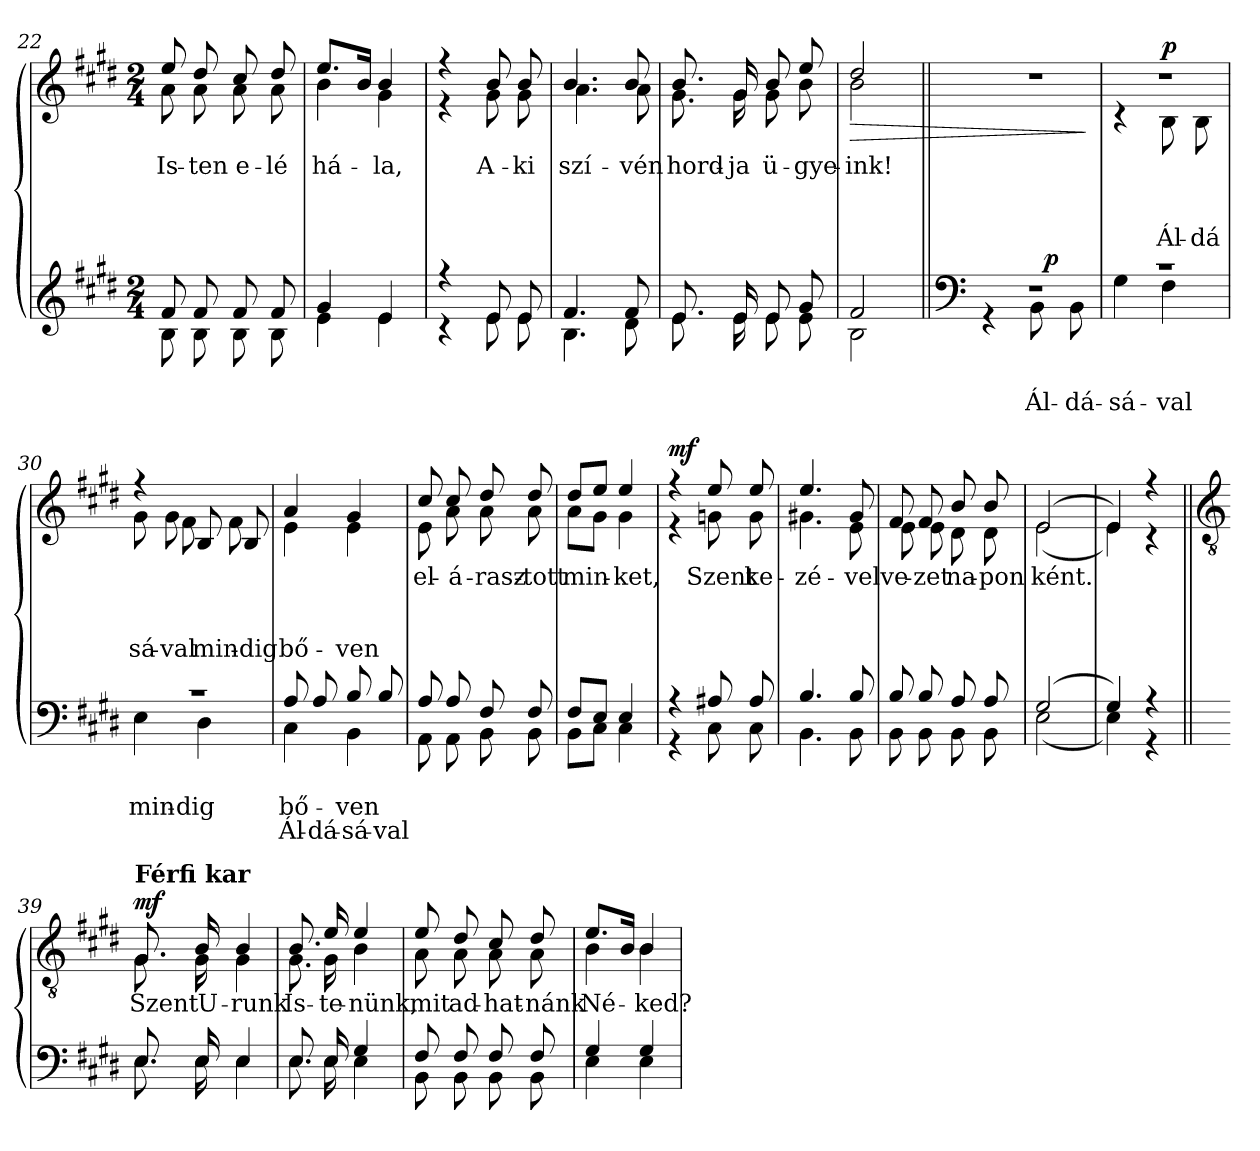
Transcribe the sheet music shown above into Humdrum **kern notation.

**kern	**text	**text	**text	**dynam	**kern	**text	**text	**text	**text	**dynam
*part2	*part2	*part2	*part2	*part2	*part1	*part1	*part1	*part1	*part1	*part1
*staff2	*staff2	*staff2	*staff2	*staff2	*staff1	*staff1	*staff1	*staff1	*staff1	*staff1
*clefG2	*	*	*	*	*clefG2	*	*	*	*	*
*k[f#c#g#d#]	*	*	*	*	*k[f#c#g#d#]	*	*	*	*	*
*c#:	*	*	*	*	*c#:	*	*	*	*	*
*M2/4	*	*	*	*	*M2/4	*	*	*	*	*
=22	=22	=22	=22	=22	=22	=22	=22	=22	=22	=22
*^	*	*	*	*	*^	*	*	*	*	*
!	!	!	!	!	!	!	!	!LO:LY:b	!	!	!	!
8f#/	8B\	.	.	.	.	8ee/	8a\	Is-	.	.	.	.
!	!	!	!	!	!	!	!	!LO:LY:b	!	!	!	!
8f#/	8B\	.	.	.	.	8dd#/	8a\	-ten	.	.	.	.
!	!	!	!	!	!	!	!	!LO:LY:b	!	!	!	!
8f#/	8B\	.	.	.	.	8cc#/	8a\	e-	.	.	.	.
!	!	!	!	!	!	!	!	!LO:LY:b	!	!	!	!
8f#/	8B\	.	.	.	.	8dd#/	8a\	-lé	.	.	.	.
!!LO:PB:g=z	!!
=23	=23	=23	=23	=23	=23	=23	=23	=23	=23	=23	=23	=23
!	!	!	!	!	!	!	!	!LO:LY:b	!	!	!	!
4g#/	4e\	.	.	.	.	8.ee/L	4b\	há-	.	.	.	.
.	.	.	.	.	.	16b/Jk	.	.	.	.	.	.
!	!	!	!	!	!	!	!	!LO:LY:b	!	!	!	!
4e/	4e\	.	.	.	.	4b/	4g#\	-la,	.	.	.	.
=24	=24	=24	=24	=24	=24	=24	=24	=24	=24	=24	=24	=24
4r	4r	.	.	.	.	4r	4r	.	.	.	.	.
!	!	!	!	!	!	!	!	!LO:LY:b	!	!	!	!
8e/	8e\	.	.	.	.	8b/	8g#\	A-	.	.	.	.
!	!	!	!	!	!	!	!	!LO:LY:b	!	!	!	!
8e/	8e\	.	.	.	.	8b/	8g#\	-ki	.	.	.	.
=25	=25	=25	=25	=25	=25	=25	=25	=25	=25	=25	=25	=25
!	!	!	!	!	!	!	!	!LO:LY:b	!	!	!	!
4.f#/	4.B\	.	.	.	.	4.b/	4.a\	szí-	.	.	.	.
!	!	!	!	!	!	!	!	!LO:LY:b	!	!	!	!
8f#/	8d#\	.	.	.	.	8b/	8a\	-vén	.	.	.	.
=26	=26	=26	=26	=26	=26	=26	=26	=26	=26	=26	=26	=26
!	!	!	!	!	!	!	!	!LO:LY:b	!	!	!	!
8.e/	8.e\	.	.	.	.	8.b/	8.g#\	hord-	.	.	.	.
!	!	!	!	!	!	!	!	!LO:LY:b	!	!	!	!
16e/	16e\	.	.	.	.	16g#/	16g#\	-ja	.	.	.	.
!	!	!	!	!	!	!	!	!LO:LY:b	!	!	!	!
8e/	8e\	.	.	.	.	8b/	8g#\	ü-	.	.	.	.
!	!	!	!	!	!	!	!	!LO:LY:b	!	!	!	!
8g#/	8e\	.	.	.	.	8ee/	8b\	-gye-	.	.	.	.
=27	=27	=27	=27	=27	=27	=27	=27	=27	=27	=27	=27	=27
!	!	!	!	!	!	!	!	!LO:LY:b	!	!	!	!LO:HP:b
2f#/	2B\	.	.	.	.	2dd#/	2b\	-ink!	.	.	.	>
*v	*v	*	*	*	*	*	*	*	*	*	*	*
*	*	*	*	*	*v	*v	*	*	*	*	*
=28||	=28||	=28||	=28||	=28||	=28||	=28||	=28||	=28||	=28||	=28||
*clefF4	*	*	*	*	*	*	*	*	*	*
*^	*	*	*	*	*^	*	*	*	*	*
*	*^	*	*	*	*	*	*	*	*	*	*	*
!	!	!	!	!	!	!	!LO:TX:a:B:t=Vegyes kar	!	!	!	!	!	!
*	*	*	*	*	*	*	*v	*v	*	*	*	*	*
2r	4r	4ryy	.	.	.	.	2r	.	.	.	.	.
!	!	!	!	!LO:LY:b	!	!	!	!	!	!	!	!
.	8BB\	32ryy	.	Ál-	.	.	.	.	.	.	.	.
!	!	!	!	!	!	!LO:DY:b	!	!	!	!	!	!
.	.	8..ryy	.	.	.	p	.	.	.	.	.	.
!	!	!	!	!LO:LY:b	!	!	!	!	!	!	!	!
.	8BB\	.	.	-dá-	.	.	.	.	.	.	.	.
.	.	.	.	.	.	.	.	.	.	.	.	]
*	*v	*v	*	*	*	*	*	*	*	*	*	*
=29	=29	=29	=29	=29	=29	=29	=29	=29	=29	=29	=29
*	*^	*	*	*	*	*	*	*	*	*	*
!	!	!	!	!LO:LY:b	!	!	!	!	!	!	!	!
*	*v	*v	*	*	*	*	*^	*	*	*	*	*
2rc	4G#\	.	-sá-	.	.	2rdd	4rB	.	.	.	.	.
!	!	!	!LO:LY:b	!	!	!	!	!	!	!	!	!
!	!	!	!	!	!	!	!	!	!	!	!LO:LY:b	!LO:DY:b
.	4F#\	.	-val	.	.	.	8B\	.	.	.	Ál-	p
!	!	!	!	!	!	!	!	!	!	!	!LO:LY:b	!
.	.	.	.	.	.	.	8B\	.	.	.	-dá­	.
!!LO:LB:g=z	!!
=30	=30	=30	=30	=30	=30	=30	=30	=30	=30	=30	=30	=30
!	!	!	!LO:LY:b	!	!	!	!	!	!	!	!	!
!	!	!	!	!	!	!	!	!	!	!	!LO:LY:b	!
2rc	4E\	.	min-	.	.	4rff	8g#\	.	.	.	sá-	.
!	!	!	!	!	!	!	!	!	!	!	!LO:LY:b	!
.	.	.	.	.	.	.	8g#\	.	.	.	-val	.
!	!	!	!LO:LY:b	!	!	!	!	!	!	!	!	!
!	!	!	!	!	!	!	!	!	!	!	!LO:LY:b	!
.	4D#\	.	-dig	.	.	8B/	8f#\	.	.	.	min-	.
!	!	!	!	!	!	!	!	!	!	!	!LO:LY:b	!
.	.	.	.	.	.	8B/	8f#\	.	.	.	-dig	.
=31	=31	=31	=31	=31	=31	=31	=31	=31	=31	=31	=31	=31
!	!	!	!	!LO:LY:a	!	!	!	!	!	!	!	!
!	!	!	!LO:LY:b	!	!	!	!	!	!	!	!	!
!	!	!	!	!	!	!	!	!	!	!	!LO:LY:b	!
8A/	4C#\	.	bő-	Ál-	.	4a/	4e\	.	.	.	bő-	.
!	!	!	!	!LO:LY:a	!	!	!	!	!	!	!	!
8A/	.	.	.	-dá-	.	.	.	.	.	.	.	.
!	!	!	!	!LO:LY:a	!	!	!	!	!	!	!	!
!	!	!	!LO:LY:b	!	!	!	!	!	!	!	!	!
!	!	!	!	!	!	!	!	!	!	!	!LO:LY:b	!
8B/	4BB\	.	-ven	-sá-	.	4g#/	4e\	.	.	.	-ven	.
!	!	!	!	!LO:LY:a	!	!	!	!	!	!	!	!
8B/	.	.	.	-val	.	.	.	.	.	.	.	.
=32	=32	=32	=32	=32	=32	=32	=32	=32	=32	=32	=32	=32
!	!	!	!	!	!	!	!	!LO:LY:b	!	!	!	!
8A/	8AA\	.	.	.	.	8cc#/	8e\	el-	.	.	.	.
!	!	!	!	!	!	!	!	!LO:LY:b	!	!	!	!
8A/	8AA\	.	.	.	.	8cc#/	8a\	-á-	.	.	.	.
!	!	!	!	!	!	!	!	!LO:LY:b	!	!	!	!
8F#/	8BB\	.	.	.	.	8dd#/	8a\	-rasz-	.	.	.	.
!	!	!	!	!	!	!	!	!LO:LY:b	!	!	!	!
8F#/	8BB\	.	.	.	.	8dd#/	8a\	-tott	.	.	.	.
=33	=33	=33	=33	=33	=33	=33	=33	=33	=33	=33	=33	=33
!	!	!	!	!	!	!	!	!LO:LY:b	!	!	!	!
8F#/L	8BB\L	.	.	.	.	8dd#/L	8a\L	min-	.	.	.	.
8E/J	8C#\J	.	.	.	.	8ee/J	8g#\J	.	.	.	.	.
!	!	!	!	!	!	!	!	!LO:LY:b	!	!	!	!
4E/	4C#\	.	.	.	.	4ee/	4g#\	-ket,	.	.	.	.
=34	=34	=34	=34	=34	=34	=34	=34	=34	=34	=34	=34	=34
!	!	!	!	!	!	!	!	!	!	!	!	!LO:DY:a
4r	4r	.	.	.	.	4r	4r	.	.	.	.	mf
!	!	!	!	!	!	!	!	!LO:LY:b	!	!	!	!
8A#X/	8C#\	.	.	.	.	8ee/	8gn\	Szent	.	.	.	.
!	!	!	!	!	!	!	!	!LO:LY:b	!	!	!	!
8A#/	8C#\	.	.	.	.	8ee/	8g\	ke-	.	.	.	.
=35	=35	=35	=35	=35	=35	=35	=35	=35	=35	=35	=35	=35
!	!	!	!	!	!	!	!	!LO:LY:b	!	!	!	!
4.B/	4.BB\	.	.	.	.	4.ee/	4.g#X\	-zé-	.	.	.	.
!	!	!	!	!	!	!	!	!LO:LY:b	!	!	!	!
8B/	8BB\	.	.	.	.	8g#/	8e\	-vel	.	.	.	.
=36	=36	=36	=36	=36	=36	=36	=36	=36	=36	=36	=36	=36
!	!	!	!	!	!	!	!	!LO:LY:b	!	!	!	!
8B/	8BB\	.	.	.	.	8f#/	8e\	ve-	.	.	.	.
!	!	!	!	!	!	!	!	!LO:LY:b	!	!	!	!
8B/	8BB\	.	.	.	.	8f#/	8e\	-zet	.	.	.	.
!	!	!	!	!	!	!	!	!LO:LY:b	!	!	!	!
8A/	8BB\	.	.	.	.	8b/	8d#\	na-	.	.	.	.
!	!	!	!	!	!	!	!	!LO:LY:b	!	!	!	!
8A/	8BB\	.	.	.	.	8b/	8d#\	-pon­	.	.	.	.
!!LO:LB:g=z	!!
=37	=37	=37	=37	=37	=37	=37	=37	=37	=37	=37	=37	=37
!	!	!	!	!	!	!	!	!LO:LY:b	!	!	!	!
(>2G#/	(<2E\	.	.	.	.	(>2e/	(<2e\	ként.	.	.	.	.
=38	=38	=38	=38	=38	=38	=38	=38	=38	=38	=38	=38	=38
4G#/)	4E\)	.	.	.	.	4e/)	4e\)	.	.	.	.	.
4r	4r	.	.	.	.	4r	4r	.	.	.	.	.
=39||	=39||	=39||	=39||	=39||	=39||	=39||	=39||	=39||	=39||	=39||	=39||	=39||
*	*	*	*	*	*	*clefGv2	*	*	*	*	*	*
!	!	!	!	!	!	!LO:TX:a:B:t=Férfi kar	!	!	!	!	!	!
!	!	!	!	!	!	!	!	!LO:LY:b	!	!	!	!LO:DY:b
8.E/	8.E\	.	.	.	.	8.G#/	8.G#\	Szent	.	.	.	mf
!	!	!	!	!	!	!	!	!LO:LY:b	!	!	!	!
16E/	16E\	.	.	.	.	16B/	16G#\	U-	.	.	.	.
!	!	!	!	!	!	!	!	!LO:LY:b	!	!	!	!
4E/	4E\	.	.	.	.	4B/	4G#\	-runk	.	.	.	.
=40	=40	=40	=40	=40	=40	=40	=40	=40	=40	=40	=40	=40
!	!	!	!	!	!	!	!	!LO:LY:b	!	!	!	!
8.E/	8.E\	.	.	.	.	8.B/	8.G#\	Is-	.	.	.	.
!	!	!	!	!	!	!	!	!LO:LY:b	!	!	!	!
16E/	16E\	.	.	.	.	16e/	16G#\	-te-	.	.	.	.
!	!	!	!	!	!	!	!	!LO:LY:b	!	!	!	!
4G#/	4E\	.	.	.	.	4e/	4B\	-nünk,	.	.	.	.
=41	=41	=41	=41	=41	=41	=41	=41	=41	=41	=41	=41	=41
!	!	!	!	!	!	!	!	!LO:LY:b	!	!	!	!
8F#/	8BB\	.	.	.	.	8e/	8A\	mit	.	.	.	.
!	!	!	!	!	!	!	!	!LO:LY:b	!	!	!	!
8F#/	8BB\	.	.	.	.	8d#/	8A\	ad-	.	.	.	.
!	!	!	!	!	!	!	!	!LO:LY:b	!	!	!	!
8F#/	8BB\	.	.	.	.	8c#/	8A\	-hat-	.	.	.	.
!	!	!	!	!	!	!	!	!LO:LY:b	!	!	!	!
8F#/	8BB\	.	.	.	.	8d#/	8A\	-nánk	.	.	.	.
=42	=42	=42	=42	=42	=42	=42	=42	=42	=42	=42	=42	=42
!	!	!	!	!	!	!	!	!LO:LY:b	!	!	!	!
4G#/	4E\	.	.	.	.	8.e/L	4B\	Né-	.	.	.	.
.	.	.	.	.	.	16B/Jk	.	.	.	.	.	.
!	!	!	!	!	!	!	!	!LO:LY:b	!	!	!	!
4G#/	4E\	.	.	.	.	4B/	4B\	-ked?	.	.	.	.
*v	*v	*	*	*	*	*	*	*	*	*	*	*
*	*	*	*	*	*v	*v	*	*	*	*	*
=	=	=	=	=	=	=	=	=	=	=
*-	*-	*-	*-	*-	*-	*-	*-	*-	*-	*-
